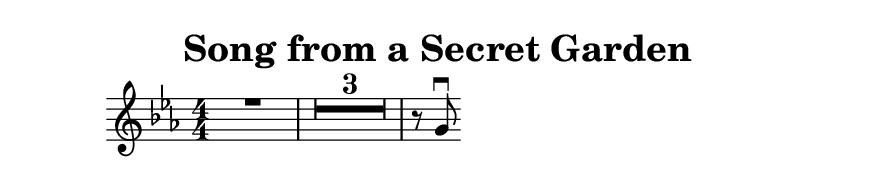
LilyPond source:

\version "2.18.2"

\header {
  title = "Song from a Secret Garden"
}

\paper {
    #(set-paper-size "a5")
}

global = {
    \time 4/4
}

\score {
  \new StaffGroup \relative a' \repeat volta 1 {
    \set Staff.keySignature = #`(((0 . 6) . ,FLAT)
                               ((0 . 9) . ,FLAT)
                               ((0 . 5) . ,FLAT)
                              )
    \compressFullBarRests
    \numericTimeSignature
    \override MultiMeasureRest.expand-limit = #2
    \override MultiMeasureRest.staff-position = #2

     R1 |
     R1*3 |
     r8 g8\downbow
   
    }
}